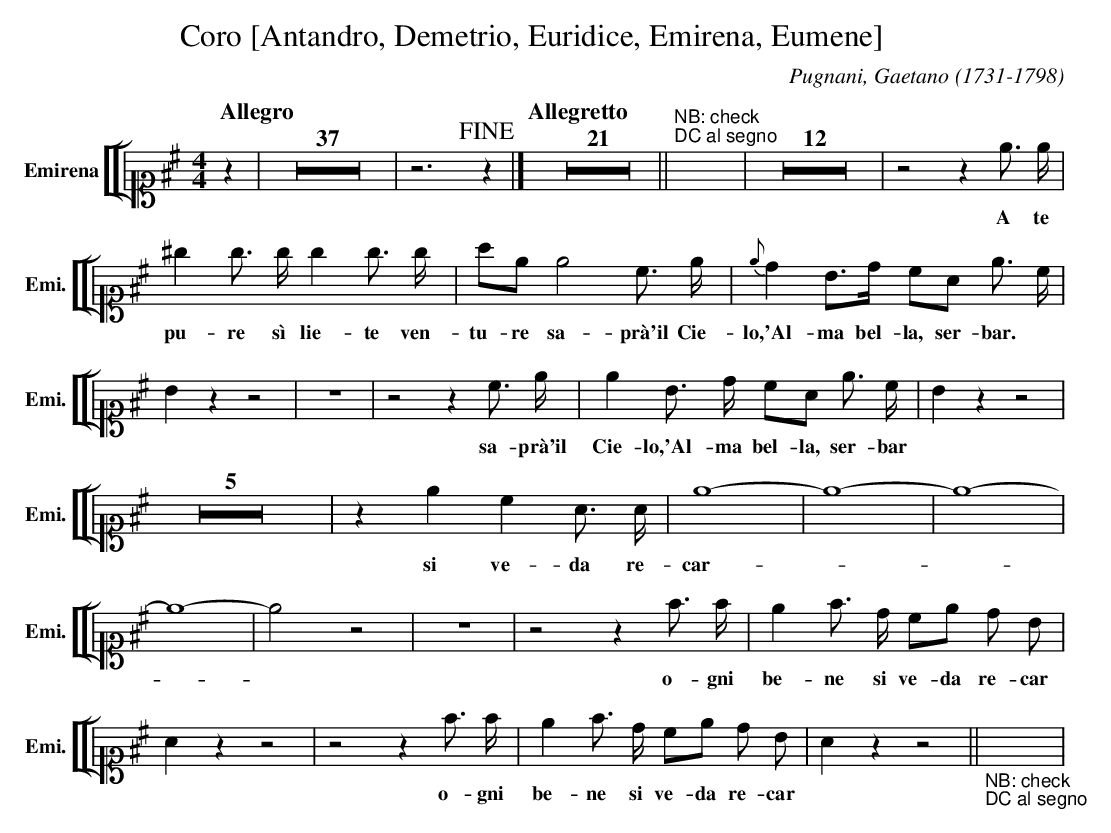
X:1
T:Coro [Antandro, Demetrio, Euridice, Emirena, Eumene]
C:Pugnani, Gaetano (1731-1798)
M:4/4
L:1/4
K:D
V: 22 clef=alto1 name="Emirena" sname="Emi."
%%staves [[ 22 ]]
[Q:"Allegro"] z | Z37 |z3!fine!z |] [Q:"Allegretto"] \
   Z21 ||  "^NB: check" "^DC al segno" X | \
   Z12 | z2ze/> e/ | ^g g/> g/  g g/> g/ | a/e/ e2 c/> e/ | {e}d B/>d/ c/A/ e/> c/ | Bzz2 | Z |\
w: A te pu-re s\`i lie-te ven-tu-re sa-pr\`a'il Cie-lo,'Al-ma bel-la, ser-bar.
   z2z c/> e/ | eB/> d/ c/A/ e/> c/ | Bzz2 | Z5 |\
w: sa-pr\`a'il Cie-lo,'Al-ma bel-la, ser-bar
   z ec A/> A/ | e4- |  e4- |  e4- |  e4- | e2z2 | Z | \
w: si ve-da re-car----~
   z2z f/> f/ | e f/> d/ c/e/ d/ B/ | A zz2 | \
w: o-gni be-ne si ve-da re-car
   z2z f/> f/ | e f/> d/ c/e/ d/ B/ | A zz2 || \
w: o-gni be-ne si ve-da re-car
   "_NB: check" "_DC al segno" X | \
